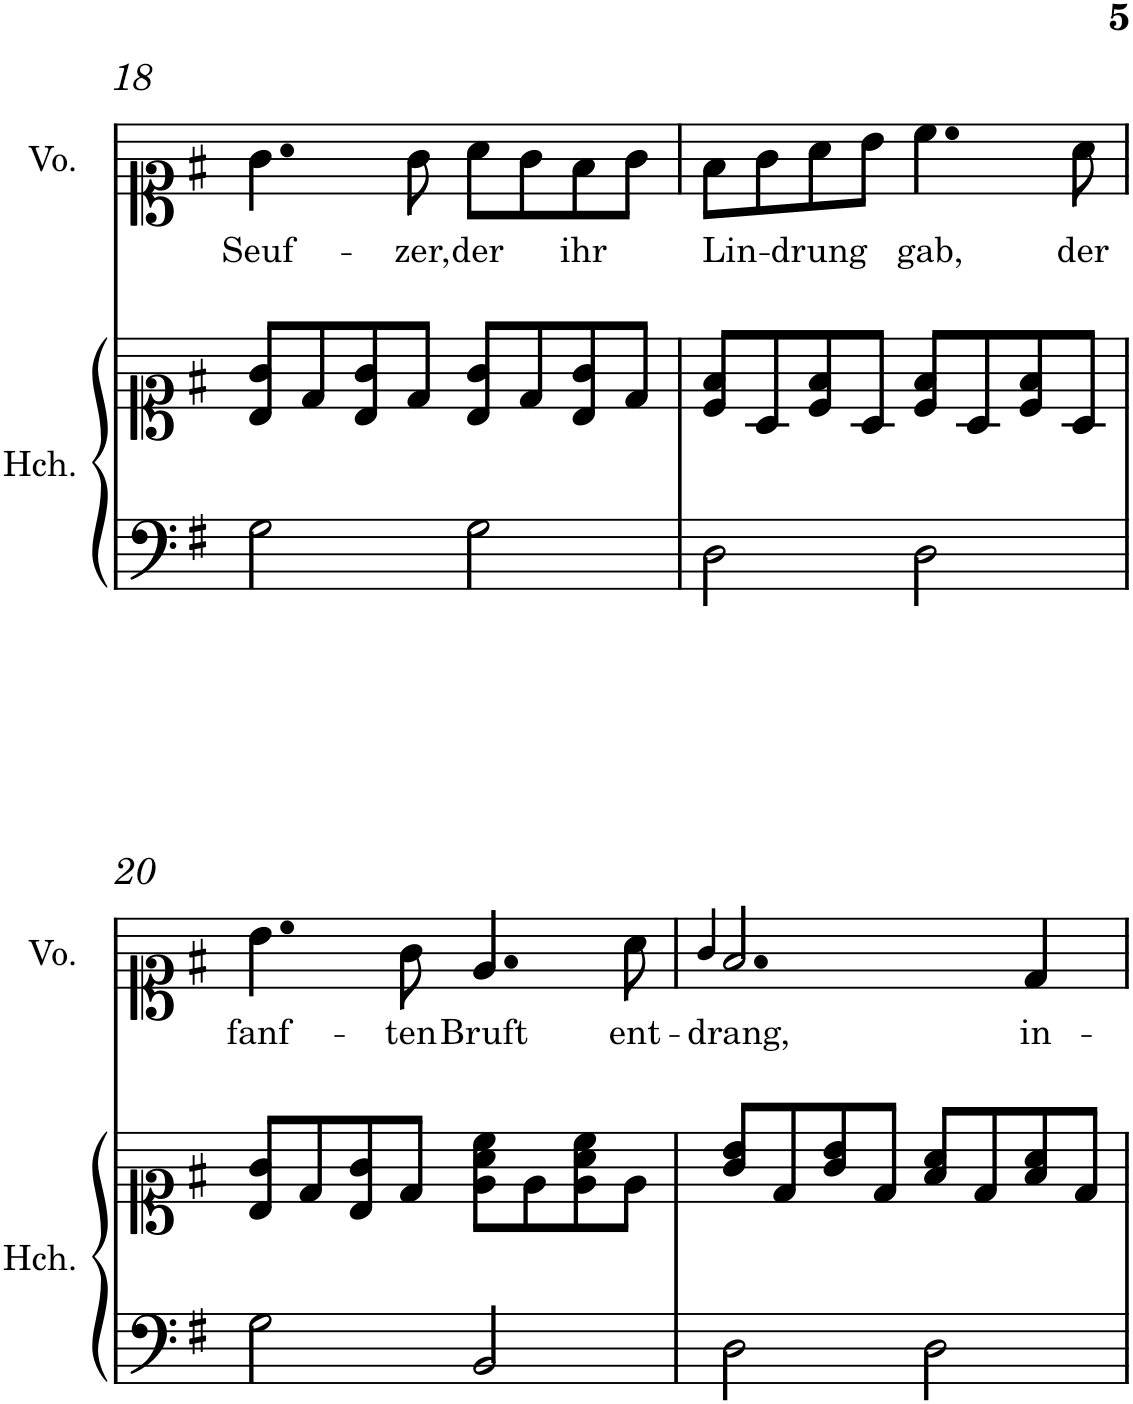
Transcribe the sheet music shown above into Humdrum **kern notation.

**kern	**kern	**kern	**text
*part2	*part2	*part1	*part1
*staff3	*staff2	*staff1	*staff1
*I"Harpsichord	*	*I"Voice	*
*I'Hch.	*	*I'Vo.	*
!!LO:PB:g=z
*clefF4	*clefC1	*clefC1	*
*k[f#]	*k[f#]	*k[f#]	*
*M4/4	*M4/4	*M4/4	*
*met(c)	*met(c)	*met(c)	*
=18	=18	=18	=18
!	!	!	!LO:LY:b
2G\	8B/ 8g/L	4.g\	Seuf-
.	8d/	.	.
.	8B/ 8g/	.	.
!	!	!	!LO:LY:b
.	8d/J	8g\	-zer,
!	!	!	!LO:LY:b
2G\	8B/ 8g/L	8a\L	der
.	8d/	8g\	.
!	!	!	!LO:LY:b
.	8B/ 8g/	8f#\	ihr
.	8d/J	8g\J	.
=19	=19	=19	=19
!	!	!	!LO:LY:b
2D\	8c/ 8f#/L	8f#\L	Lin-
.	8A/	8g\	.
!	!	!	!LO:LY:b
.	8c/ 8f#/	8a\	-drung
.	8A/J	8b\J	.
!	!	!	!LO:LY:b
2D\	8c/ 8f#/L	4.cc\	gab,
.	8A/	.	.
.	8c/ 8f#/	.	.
!	!	!	!LO:LY:b
.	8A/J	8a\	der
!!LO:LB:g=z
=20	=20	=20	=20
!	!	!	!LO:LY:b
2G\	8B/ 8g/L	4.b\	fanf-
.	8d/	.	.
.	8B/ 8g/	.	.
!	!	!	!LO:LY:b
.	8d/J	8g\	-ten
!	!	!	!LO:LY:b
2BB/	8e\ 8a\ 8cc\L	4.e/	Bruft
.	8e\	.	.
.	8e\ 8a\ 8cc\	.	.
!	!	!	!LO:LY:b
.	8e\J	8a\	ent-
=21	=21	=21	=21
.	.	4qg/	.
!	!	!	!LO:LY:b
2D\	8g/ 8b/L	2.f#/	-drang,
.	8d/	.	.
.	8g/ 8b/	.	.
.	8d/J	.	.
2D\	8f#/ 8a/L	.	.
.	8d/	.	.
!	!	!	!LO:LY:b
.	8f#/ 8a/	4d/	in-
.	8d/J	.	.
=	=	=	=
*-	*-	*-	*-
